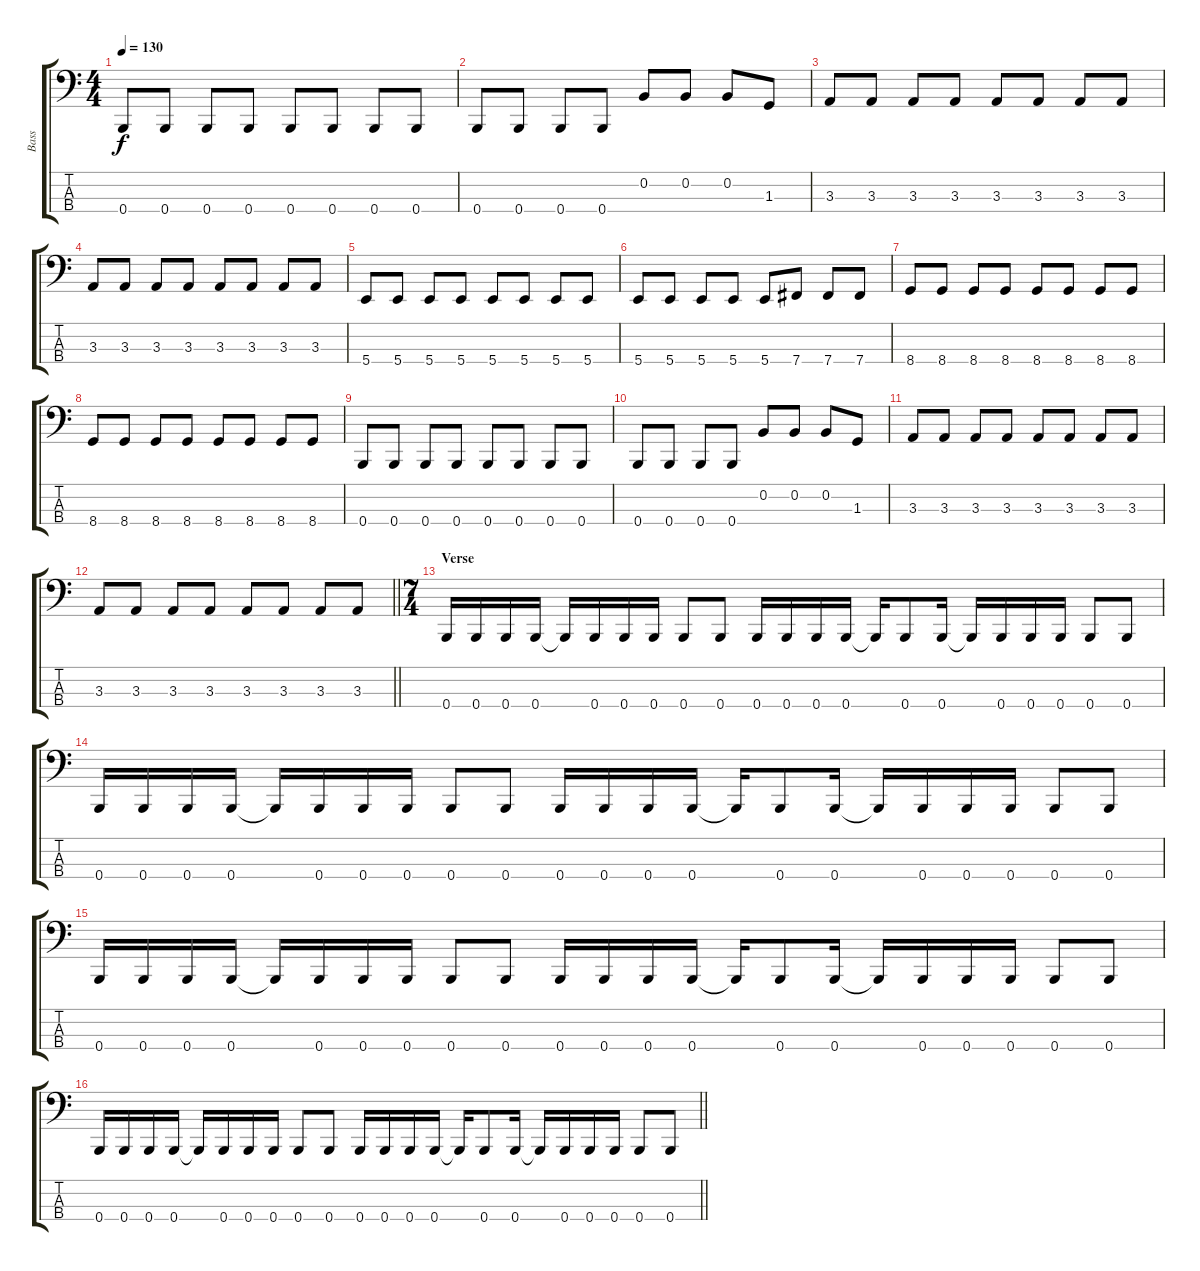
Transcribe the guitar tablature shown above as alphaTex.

\track ("Bass" "Bass") {instrument electricbassfinger}
\staff {score tabs}
\tuning (E2 B1 Gb1 B0) {hide}
\ts (4 4)
\tempo 130
\clef f4
\ks c
0.4.8{dy f} 0.4.8 0.4.8 0.4.8 0.4.8 0.4.8 0.4.8 0.4.8 |
0.4.8 0.4.8 0.4.8 0.4.8 0.2.8 0.2.8 0.2.8 1.3.8 |
3.3.8 3.3.8 3.3.8 3.3.8 3.3.8 3.3.8 3.3.8 3.3.8 |
3.3.8 3.3.8 3.3.8 3.3.8 3.3.8 3.3.8 3.3.8 3.3.8 |
5.4.8 5.4.8 5.4.8 5.4.8 5.4.8 5.4.8 5.4.8 5.4.8 |
5.4.8 5.4.8 5.4.8 5.4.8 5.4.8 7.4.8 7.4.8 7.4.8 |
8.4.8 8.4.8 8.4.8 8.4.8 8.4.8 8.4.8 8.4.8 8.4.8 |
8.4.8 8.4.8 8.4.8 8.4.8 8.4.8 8.4.8 8.4.8 8.4.8 |
0.4.8 0.4.8 0.4.8 0.4.8 0.4.8 0.4.8 0.4.8 0.4.8 |
0.4.8 0.4.8 0.4.8 0.4.8 0.2.8 0.2.8 0.2.8 1.3.8 |
3.3.8 3.3.8 3.3.8 3.3.8 3.3.8 3.3.8 3.3.8 3.3.8 |
\barLineRight lightlight
3.3.8 3.3.8 3.3.8 3.3.8 3.3.8 3.3.8 3.3.8 3.3.8 |
\ts (7 4)
\section ("" "Verse")
0.4.16 0.4.16 0.4.16 0.4.16 0.4{t}.16 0.4.16 0.4.16 0.4.16 0.4.8 0.4.8 0.4.16 0.4.16 0.4.16 0.4.16 0.4{t}.16 0.4.8 0.4.16 0.4{t}.16 0.4.16 0.4.16 0.4.16 0.4.8 0.4.8 |
0.4.16 0.4.16 0.4.16 0.4.16 0.4{t}.16 0.4.16 0.4.16 0.4.16 0.4.8 0.4.8 0.4.16 0.4.16 0.4.16 0.4.16 0.4{t}.16 0.4.8 0.4.16 0.4{t}.16 0.4.16 0.4.16 0.4.16 0.4.8 0.4.8 |
0.4.16 0.4.16 0.4.16 0.4.16 0.4{t}.16 0.4.16 0.4.16 0.4.16 0.4.8 0.4.8 0.4.16 0.4.16 0.4.16 0.4.16 0.4{t}.16 0.4.8 0.4.16 0.4{t}.16 0.4.16 0.4.16 0.4.16 0.4.8 0.4.8 |
\barLineRight lightlight
0.4.16 0.4.16 0.4.16 0.4.16 0.4{t}.16 0.4.16 0.4.16 0.4.16 0.4.8 0.4.8 0.4.16 0.4.16 0.4.16 0.4.16 0.4{t}.16 0.4.8 0.4.16 0.4{t}.16 0.4.16 0.4.16 0.4.16 0.4.8 0.4.8
